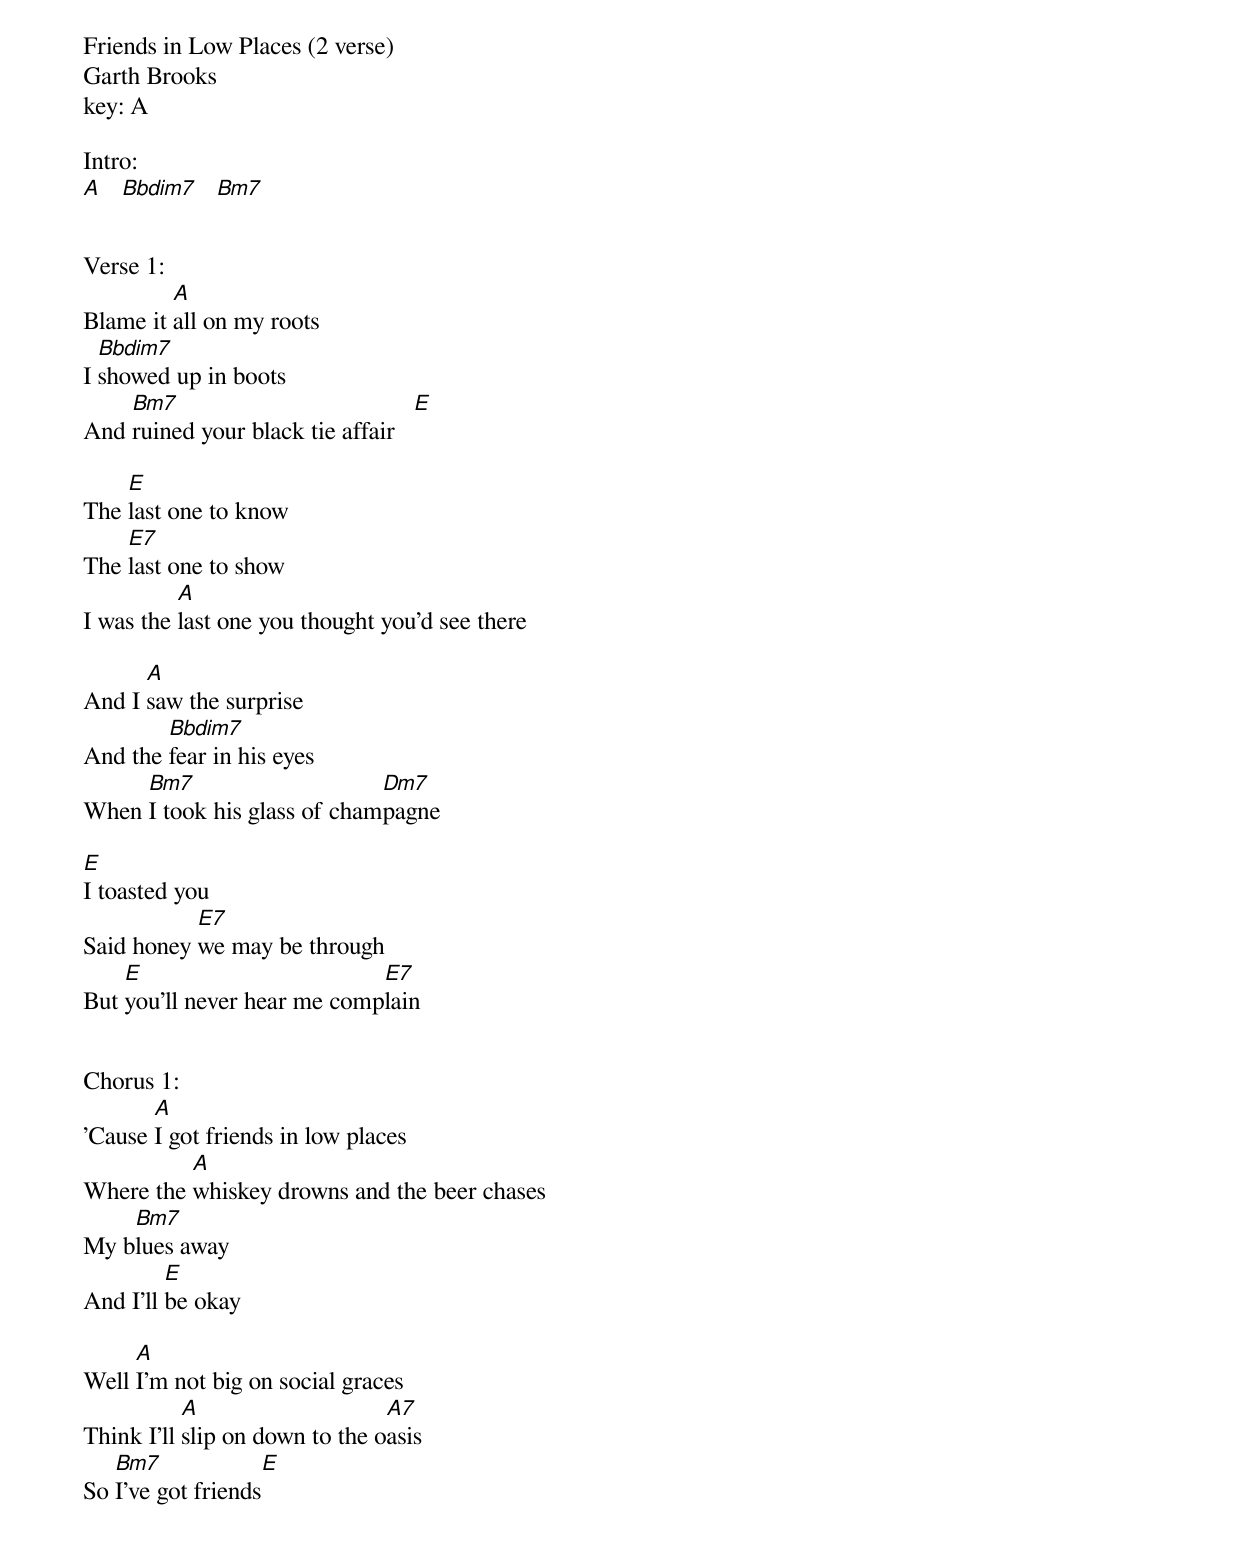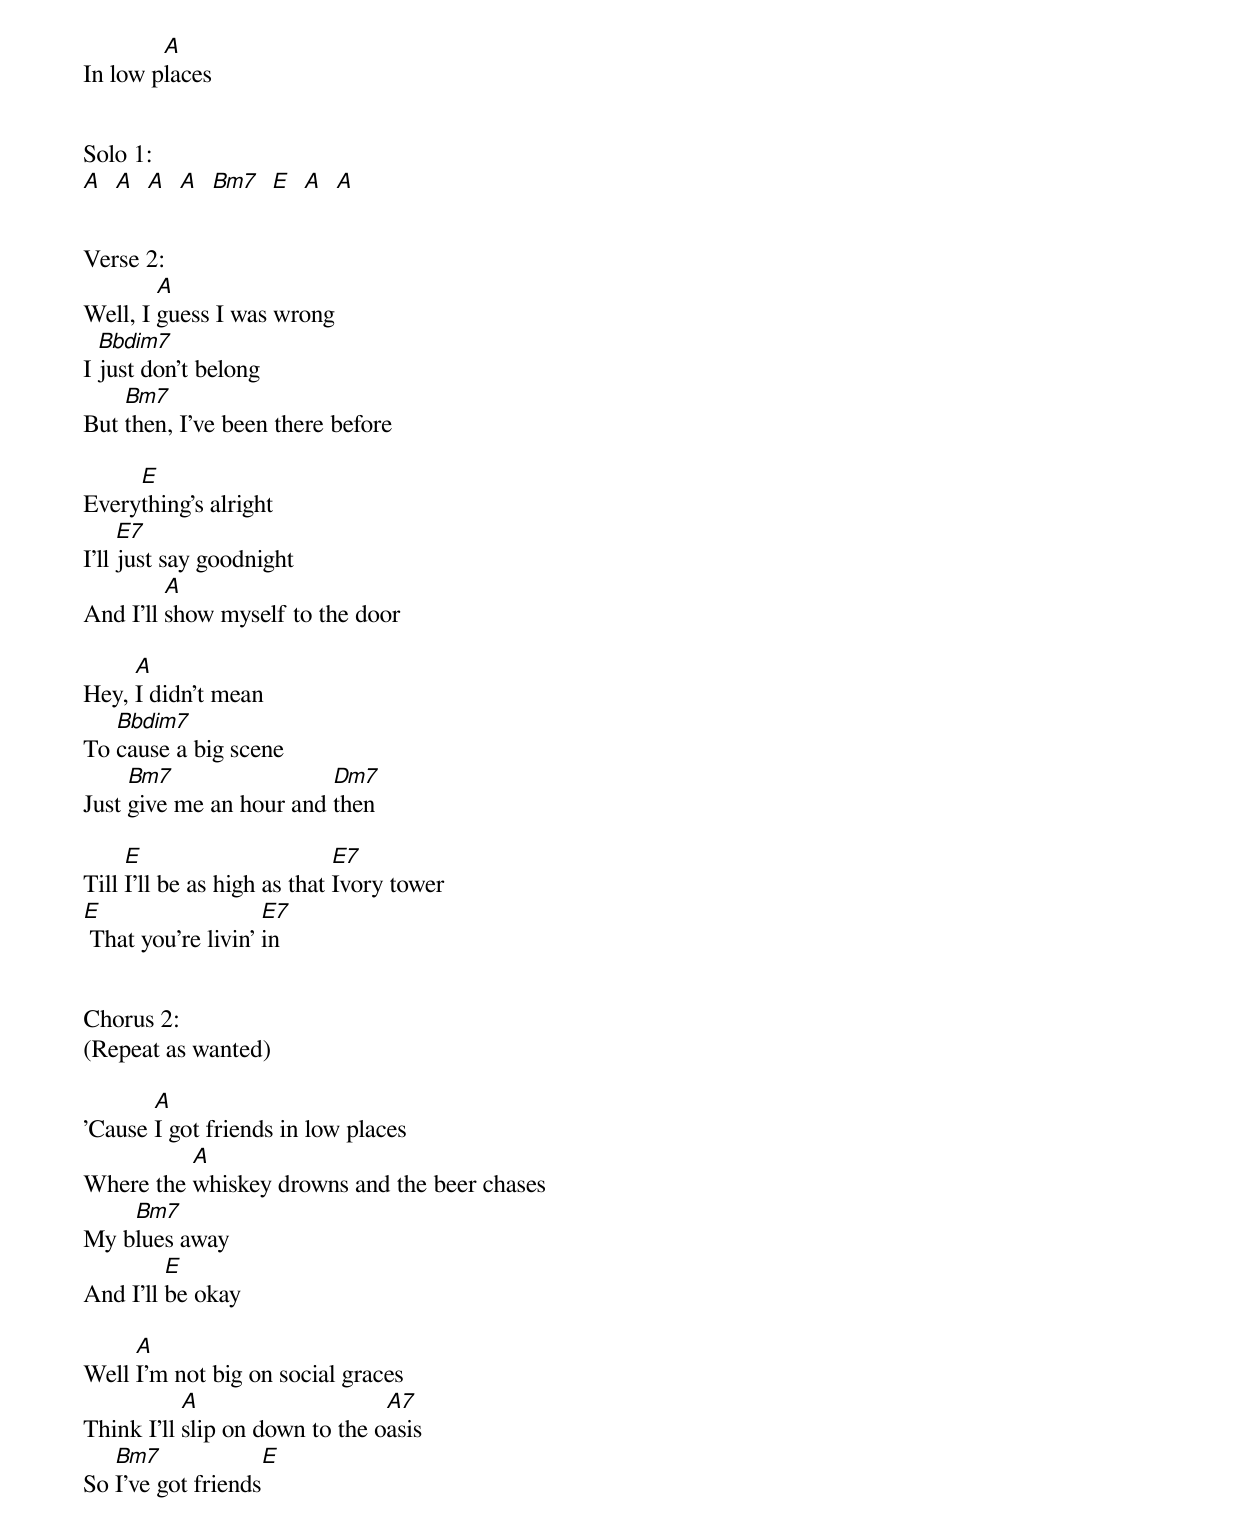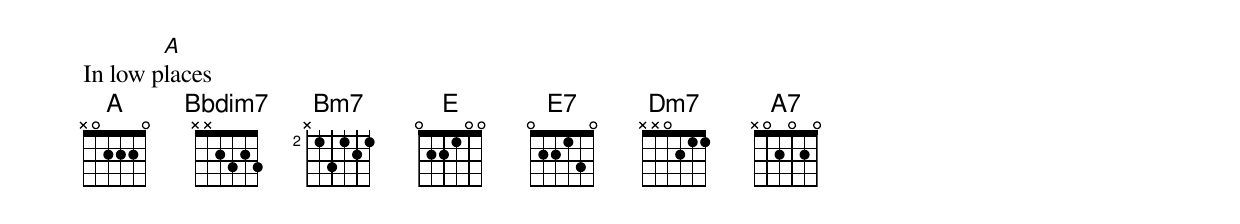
Friends in Low Places (2 verse)
Garth Brooks
key: A

Intro:
[A]   [Bbdim7]   [Bm7]


Verse 1:
Blame it [A]all on my roots
I [Bbdim7]showed up in boots
And [Bm7]ruined your black tie affair   [E]

The [E]last one to know
The [E7]last one to show
I was the [A]last one you thought you'd see there

And I [A]saw the surprise
And the [Bbdim7]fear in his eyes
When [Bm7]I took his glass of cham[Dm7]pagne

[E]I toasted you
Said honey [E7]we may be through
But [E]you'll never hear me comp[E7]lain


Chorus 1:
'Cause [A]I got friends in low places
Where the [A]whiskey drowns and the beer chases
My b[Bm7]lues away
And I'll [E]be okay

Well [A]I'm not big on social graces
Think I'll [A]slip on down to the o[A7]asis
So [Bm7]I've got friends[E]
In low p[A]laces


Solo 1:
[A]  [A]  [A]  [A]  [Bm7]  [E]  [A]  [A]


Verse 2:
Well, I [A]guess I was wrong
I [Bbdim7]just don't belong
But [Bm7]then, I've been there before

Every[E]thing's alright
I'll [E7]just say goodnight
And I'll [A]show myself to the door

Hey, [A]I didn't mean
To [Bbdim7]cause a big scene
Just [Bm7]give me an hour and [Dm7]then

Till [E]I'll be as high as that [E7]Ivory tower
[E] That you're livin' [E7]in


Chorus 2:
(Repeat as wanted)

'Cause [A]I got friends in low places
Where the [A]whiskey drowns and the beer chases
My b[Bm7]lues away
And I'll [E]be okay

Well [A]I'm not big on social graces
Think I'll [A]slip on down to the o[A7]asis
So [Bm7]I've got friends[E]
In low p[A]laces
